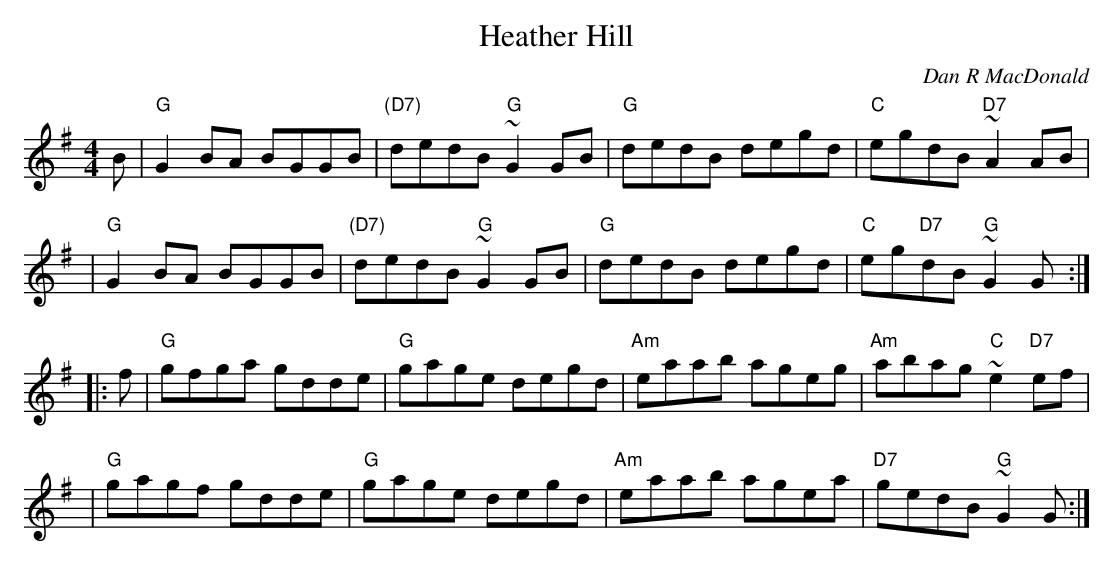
X:1
T: Heather Hill
C: Dan R MacDonald
M: 4/4
L: 1/8
K: G
B \
| "G"G2BA BGGB | "(D7)"dedB "G"~G2GB | "G"dedB  degd | "C"egdB "D7"~A2AB |
| "G"G2BA BGGB | "(D7)"dedB "G"~G2GB | "G"dedB  degd | "C"eg"D7"dB "G"~G2G :|
|: f \
| "G"gfga gdde | "G"gage  degd | "Am"eaab ageg | "Am"abag "C"~e2"D7"ef |
| "G"gagf gdde | "G"gage  degd | "Am"eaab agea | "D7"gedB "G"~G2G :|
